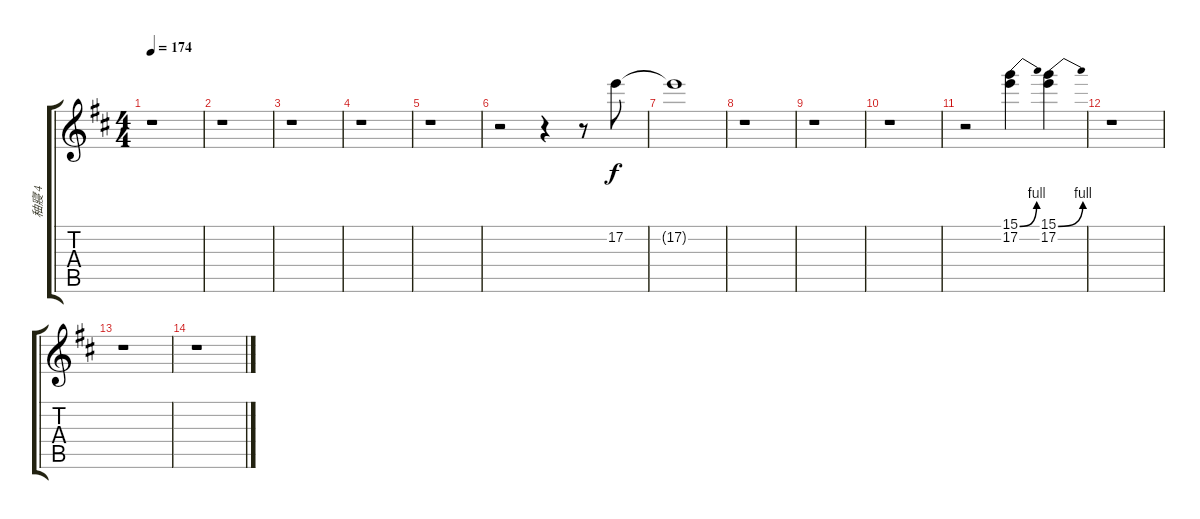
\track ("秞寢 4" "秞寢 4") {instrument distortionguitar}
\staff {score tabs}
\tuning (E4 B3 G3 D3 A2 E2) {hide}
\ts (4 4)
\tempo 174
\clef g2
\ks d
r.1{dy f} |
r.1 |
r.1 |
r.1 |
r.1 |
r.2 r.4 r.8 17.2.8 |
17.2{t}.1 |
r.1 |
r.1 |
r.1 |
r.2 (15.1{be (bend 0 0 60 4)} 17.2).4 (15.1{be (bend 0 0 60 4)} 17.2).4 |
r.1 |
r.1 |
r.1
